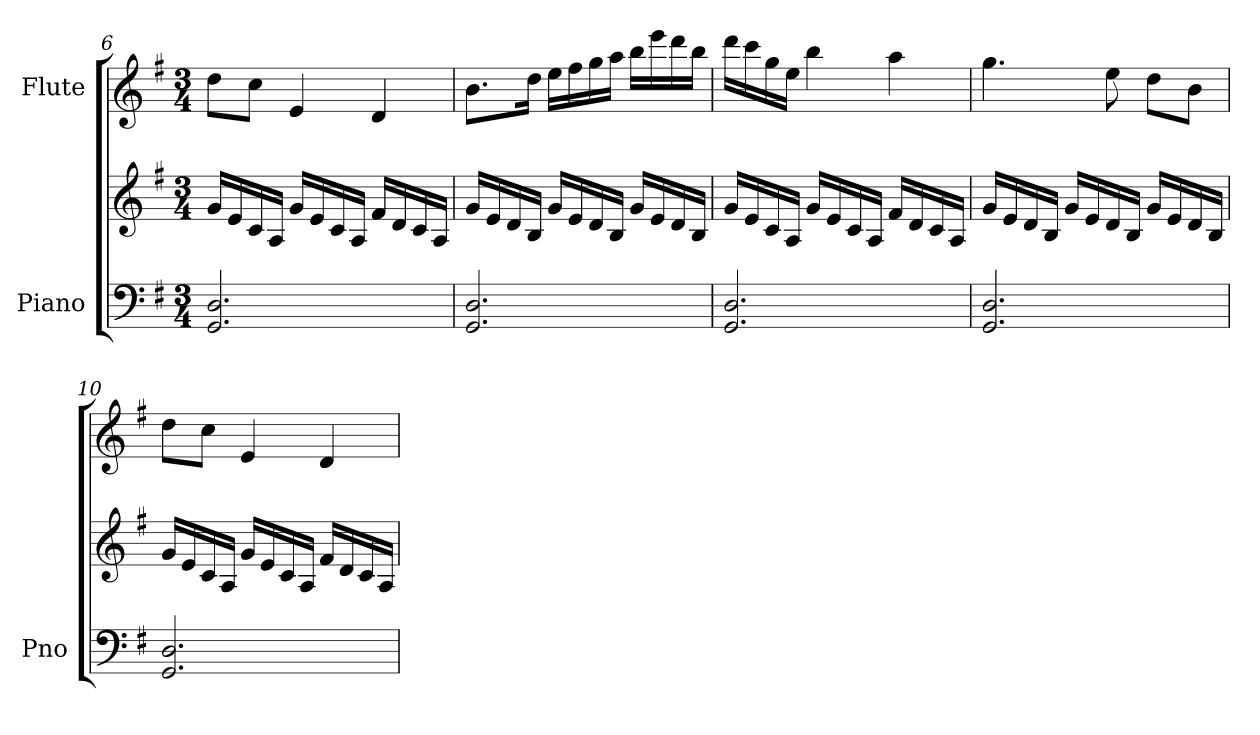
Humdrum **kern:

**kern	**kern	**kern
*part2	*part2	*part1
*staff3	*staff2	*staff1
*I"Piano	*	*I"Flute
*I'Pno	*	*
*clefF4	*clefG2	*clefG2
*k[f#]	*k[f#]	*k[f#]
*G:	*G:	*G:
*M3/4	*M3/4	*M3/4
=6	=6	=6
2.GG/ 2.D/	16g/LL	8dd\L
.	16e/	.
.	16c/	8cc\J
.	16A/JJ	.
.	16g/LL	4e/
.	16e/	.
.	16c/	.
.	16A/JJ	.
.	16f#/LL	4d/
.	16d/	.
.	16c/	.
.	16A/JJ	.
!!LO:LB:g=z
=7	=7	=7
2.GG/ 2.D/	16g/LL	8.b\L
.	16e/	.
.	16d/	.
.	16B/JJ	16dd\Jk
.	16g/LL	16ee\LL
.	16e/	16ff#\
.	16d/	16gg\
.	16B/JJ	16aa\JJ
.	16g/LL	16bb\LL
.	16e/	16eee\
.	16d/	16ddd\
.	16B/JJ	16bb\JJ
=8	=8	=8
2.GG/ 2.D/	16g/LL	16ddd\LL
.	16e/	16ccc\
.	16c/	16gg\
.	16A/JJ	16ee\JJ
.	16g/LL	4bb\
.	16e/	.
.	16c/	.
.	16A/JJ	.
.	16f#/LL	4aa\
.	16d/	.
.	16c/	.
.	16A/JJ	.
=9	=9	=9
2.GG/ 2.D/	16g/LL	4.gg\
.	16e/	.
.	16d/	.
.	16B/JJ	.
.	16g/LL	.
.	16e/	.
.	16d/	8ee\
.	16B/JJ	.
.	16g/LL	8dd\L
.	16e/	.
.	16d/	8b\J
.	16B/JJ	.
!!LO:LB:g=z
=10	=10	=10
2.GG/ 2.D/	16g/LL	8dd\L
.	16e/	.
.	16c/	8cc\J
.	16A/JJ	.
.	16g/LL	4e/
.	16e/	.
.	16c/	.
.	16A/JJ	.
.	16f#/LL	4d/
.	16d/	.
.	16c/	.
.	16A/JJ	.
=	=	=
*-	*-	*-
